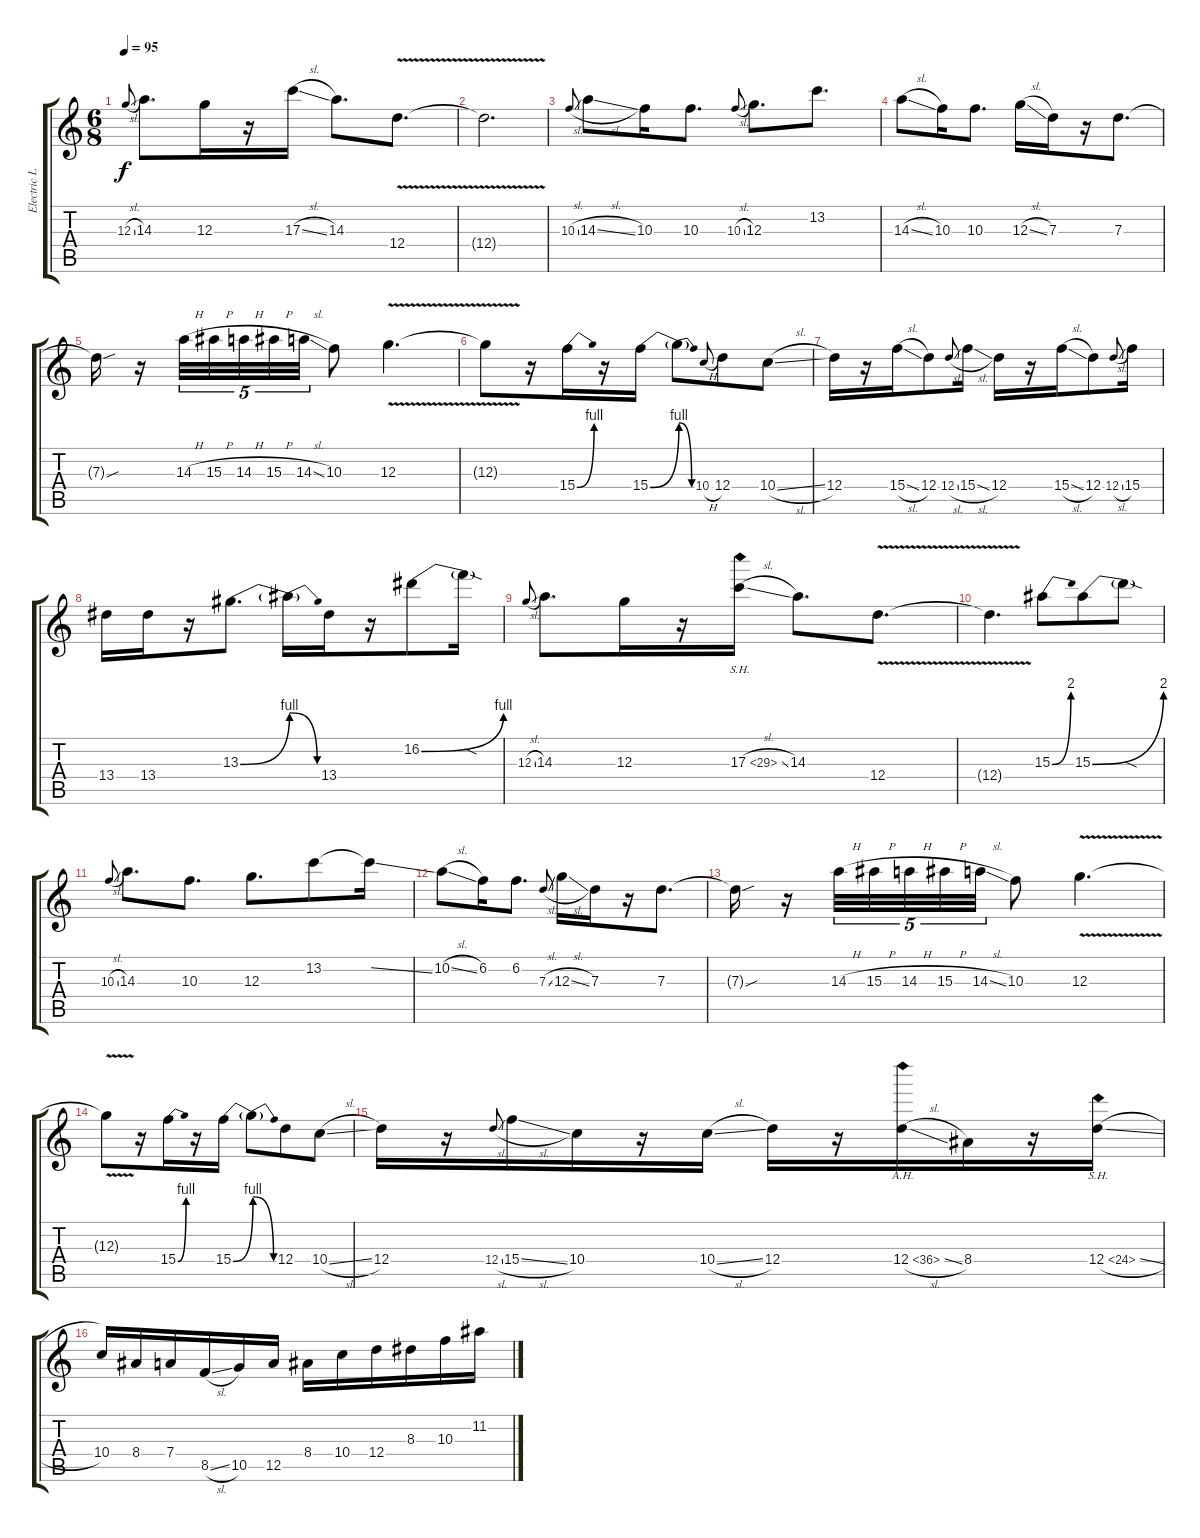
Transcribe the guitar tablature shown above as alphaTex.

\track ("Electric Left" "Electric L") {instrument distortionguitar}
\staff {score tabs}
\tuning (E4 B3 G3 D3 A2 D2) {hide}
\ts (6 8)
\tempo 95
\clef g2
\ks c
12.3{sl}.8{gr onbeat dy f} 14.3.8{d volume 13} 12.3.16 r.16 17.3{sl}.16 14.3.8{d} 12.4{v}.8{d} |
12.4{t}.2{d} |
10.3{sl}.8{gr onbeat} 14.3{sl}.8 10.3.16 10.3.8{d} 10.3{sl}.8{gr onbeat} 12.3.8{d} 13.2.8{d} |
14.3{sl}.8 10.3.16 10.3.8{d} 12.3{sl}.16 7.3.16 r.16 7.3.8{d} |
7.3{sou t}.16 r.16 14.3{h}.32{tu (5 4)} 15.3{h}.32{tu (5 4)} 14.3{h}.32{tu (5 4)} 15.3{h}.32{tu (5 4)} 14.3{sl}.32{tu (5 4)} 10.3.8 12.3{v}.4{d} |
12.3{t}.8 r.16 15.4{be (bend 0 0 60 4)}.16 r.16 15.4{be (bend 0 0 60 4)}.16 15.4{be (release 0 4 60 0) t}.8 10.4{h}.8{gr onbeat} 12.4.8 10.4{sl}.8 |
12.4.16 r.16 15.4{sl}.16 12.4.8 12.4{sl}.8{gr onbeat} 15.4{sl}.16 12.4.16 r.16 15.4{sl}.16 12.4.8 12.4{sl}.8{gr onbeat} 15.4.16 |
13.4.16 13.4.16 r.16 13.3{be (bend 0 0 60 4)}.8{d} 13.3{be (release 0 4 60 0) t}.16 13.4.16 r.16 16.2{be (bend 0 0 60 4)}.8 16.2{sod t}.16 |
12.3{sl}.8{gr onbeat} 14.3.8{d} 12.3.16 r.16 17.3{sh 12 sl}.16 14.3.8{d} 12.4{v}.8{d} |
12.4{t}.4{d} 15.3{be (bend 0 0 60 8)}.8 15.3{be (bend 0 0 60 8)}.8 15.3{sod t}.8 |
10.3{sl}.8{gr onbeat} 14.3.8{d} 10.3.8{d} 12.3.8{d} 13.2.8 13.2{ss t}.16 |
10.2{sl}.8 6.2.16 6.2.8{d} 7.3{sl}.8{gr onbeat} 12.3{sl}.16 7.3.16 r.16 7.3.8{d} |
7.3{sou t}.16 r.16 14.3{h}.32{tu (5 4)} 15.3{h}.32{tu (5 4)} 14.3{h}.32{tu (5 4)} 15.3{h}.32{tu (5 4)} 14.3{sl}.32{tu (5 4)} 10.3.8 12.3{v}.4{d} |
12.3{t}.8 r.16 15.4{be (bend 0 0 60 4)}.16 r.16 15.4{be (bend 0 0 60 4)}.16 15.4{be (release 0 4 60 0) t}.8 12.4.8 10.4{sl}.8 |
12.4.16 r.16 12.4{sl}.8{gr onbeat} 15.4{sl}.16 10.4.16 r.16 10.4{sl}.16 12.4.16 r.16 12.4{ah 24 sl}.16 8.4.16 r.16 12.4{sh 12 sl}.16 |
10.4.16 8.4.16 7.4.16 8.5{sl}.16 10.5.16 12.5.16 8.4.16 10.4.16 12.4.16 8.3.16 10.3.16 11.2.16
